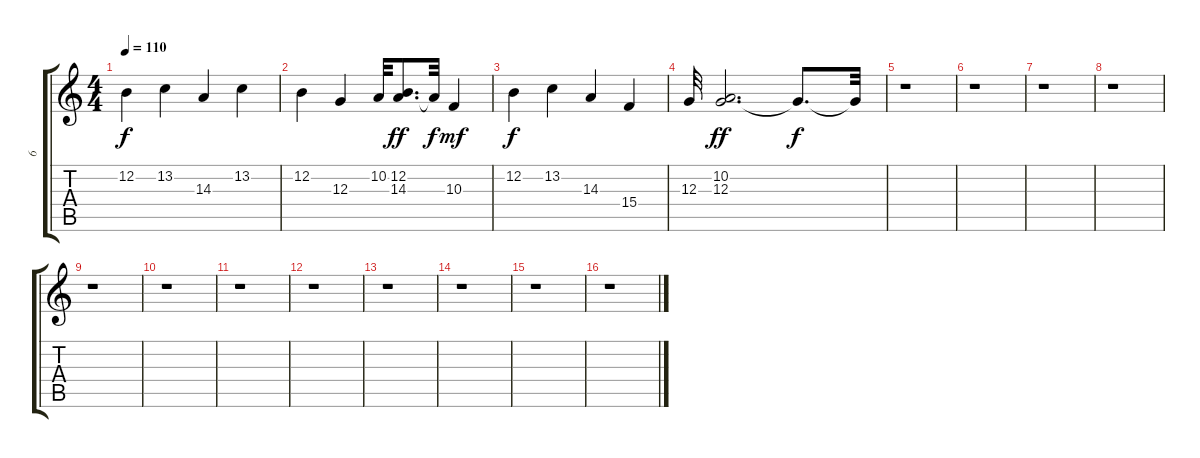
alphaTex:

\track ("6" "6") {instrument bagpipe}
\staff {score tabs}
\tuning (E4 B3 G3 D3 A2 E2) {hide}
\ts (4 4)
\tempo 110
\clef g2
\ks c
12.2.4{dy f} 13.2.4 14.3.4 13.2.4 |
12.2.4 12.3.4 10.2.32 (12.2 14.3).8{d dy ff} 14.3{t}.32{dy f} 10.3.4{dy mf} |
12.2.4{dy f} 13.2.4 14.3.4 15.4.4 |
12.3.32 (10.2 12.3).2{d dy ff} 12.3{t}.8{d dy f} 12.3{t}.32 |
r.1 |
r.1 |
r.1 |
r.1 |
r.1 |
r.1 |
r.1 |
r.1 |
r.1 |
r.1 |
r.1 |
r.1
